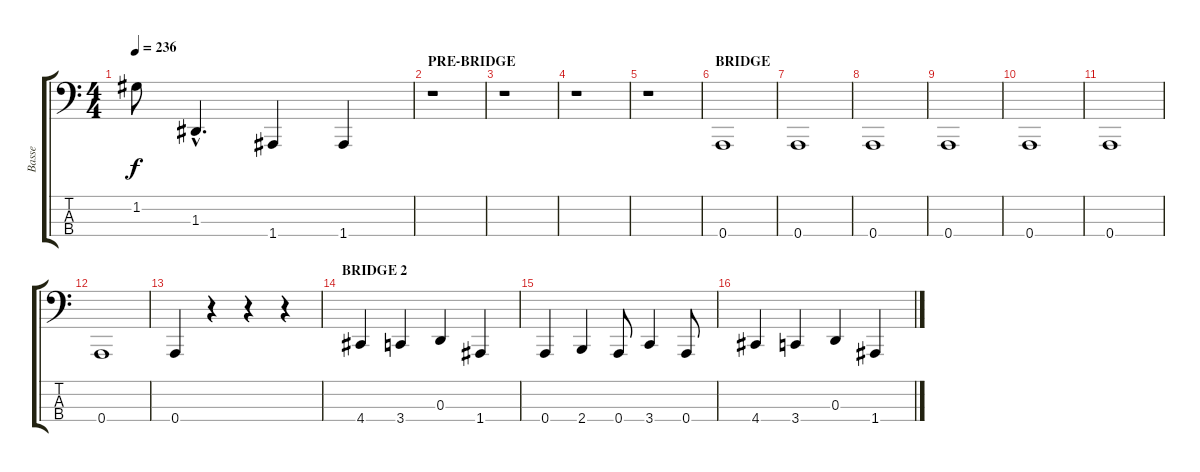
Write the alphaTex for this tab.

\track ("Basse" "Basse") {instrument slapbass2}
\staff {score tabs}
\tuning (C2 G2 D1 A0) {hide}
\ts (4 4)
\tempo 236
\clef f4
\ks c
1.2{t}.8{dy f} 1.3{hac}.4{d} 1.4.4 1.4.4 |
\section ("" "PRE-BRIDGE")
r.1 |
r.1 |
r.1 |
r.1 |
\section ("" "BRIDGE")
0.4.1 |
0.4.1 |
0.4.1 |
0.4.1 |
0.4.1 |
0.4.1 |
0.4.1 |
0.4.4 r.4 r.4 r.4 |
\section ("" "BRIDGE 2")
4.4.4 3.4.4 0.3.4 1.4.4 |
0.4.4 2.4.4 0.4.8 3.4.4 0.4.8 |
4.4.4 3.4.4 0.3.4 1.4.4
